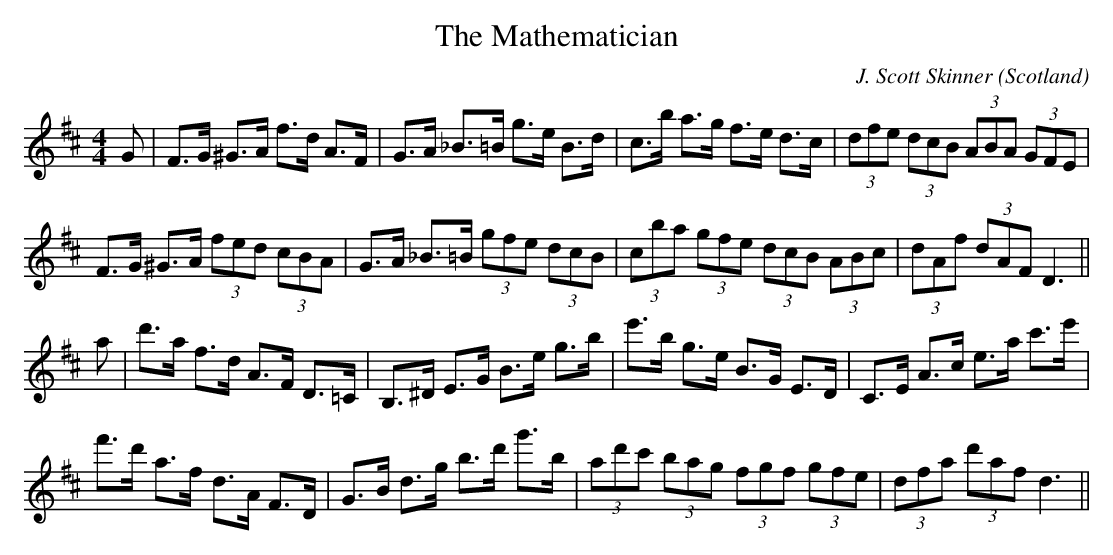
X:1
T:Mathematician, The
O:Scotland
M:4/4
C:J. Scott Skinner
K:D
G|\
F>G ^G>A f>d A>F|G>A _B>=B g>e B>d|\
c>b a>g f>e d>c| (3dfe (3dcB (3ABA (3GFE|
F>G ^G>A (3fed (3cBA|G>A _B>=B (3gfe (3dcB|\
(3cba (3gfe (3dcB (3ABc|(3dAf (3dAF D3||
a|\
d'>a f>d A>F D>=C|B,>^D E>G B>e g>b|\
e'>b g>e B>G E>D|C>E A>c e>a c'>e'|
f'>d' a>f d>A F>D|G>B d>g b>d' g'>b|\
(3ad'c' (3bag (3fgf (3gfe|(3dfa (3d'af d3||
